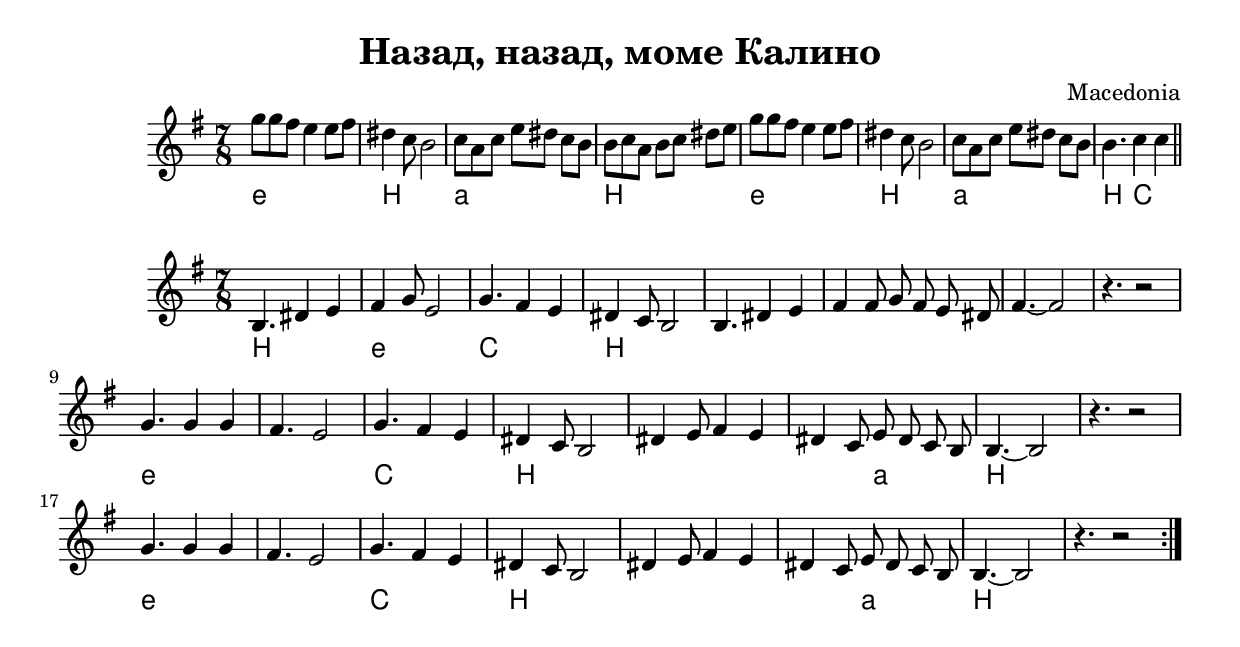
\version "2.16.2"
\include "deutsch.ly"

instrumental = \relative c''' {
  \clef treble
  \key e \minor
  \time 7/8
  \set Timing.beatStructure = #'(3 2 2)

  g8 g fis e4 e8 fis | dis4 c8 h2 | c8 a c e dis c h | h c a h c dis e |
  g8 g fis e4 e8 fis | dis4 c8 h2 | c8 a c e dis c h | h4. c4 c4 | \bar "||"
}
instrumentalChords = \chordmode {
  \germanChords
  \set chordNameLowercaseMinor = ##t

  e4.:m s2 | h4. s2 | a4.:m s2 | h4. s2 |
  e4.:m s2 | h4. s2 | a4.:m s2 | h4. c2 |
}

vocal = \relative c' {
  \clef treble
  \key e \minor
  \time 7/8

  \repeat volta 2 {
    h4. dis4 e | fis4 g8 e2 | g4. fis4 e | dis4 c8 h2 |
    h4. dis4 e | fis4 fis8 g fis e dis | fis4.~ fis2 | r4. r2 | \break

    g4. g4 g | fis4. e2 | g4. fis4 e | dis4 c8 h2 | dis4 e8 fis4 e |
    dis4 c8 e dis c h | h4.~ h2 | r4. r2 |

    g'4. g4 g | fis4. e2 | g4. fis4 e | dis4 c8 h2 | dis4 e8 fis4 e |
    dis4 c8 e dis c h | h4.~ h2 | r4. r2 |
  }
}
vocalChords = \chordmode {
  \germanChords
  \set chordNameLowercaseMinor = ##t
  \set chordChanges = ##t

  h4. s2 | e4.:m s2 | c4. s2 | h4. s2 | h4. s2 | h4. s2 | h4. s2 | h4. s2 |

  e4.:m s2 | e4.:m s2 | c4. s2 | h4. s2 | h4. s2 | h4. a2:m | h4. s2 | h4. s2 |

  e4.:m s2 | e4.:m s2 | c4. s2 | h4. s2 | h4. s2 | h4. a2:m | h4. s2 | h4. s2 |
}

\header {
  title = "Назад, назад, моме Калино"
  composer = Macedonia
}

\score {
  <<
    \new Staff \instrumental
    \new ChordNames \instrumentalChords
  >>
}

\score {
  <<
    \new Staff \vocal
    \new ChordNames \vocalChords
  >>
}
